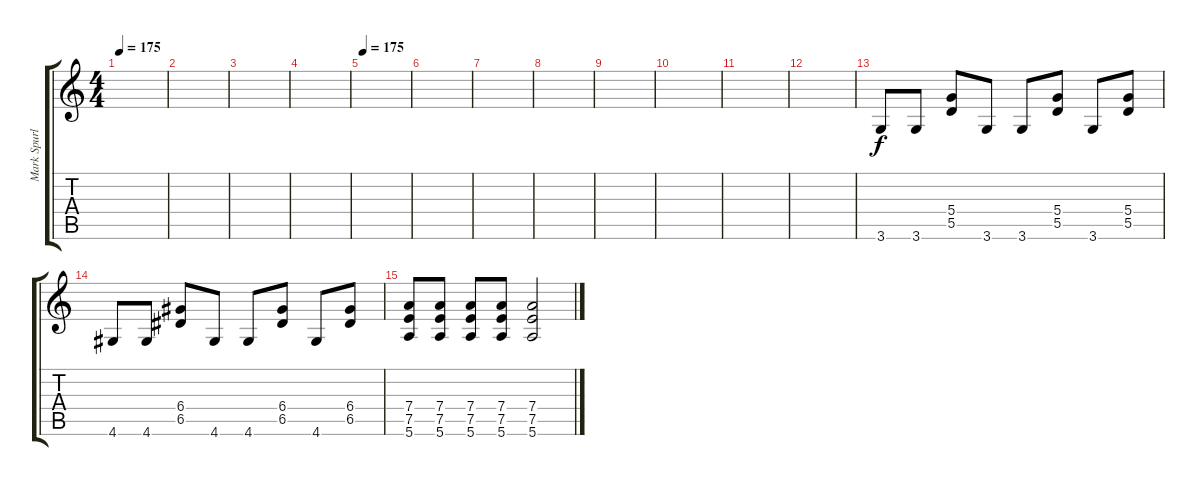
\track ("Mark Spurlock" "Mark Spurl") {instrument distortionguitar}
\staff {score tabs}
\tuning (E4 B3 G3 D3 A2 E2) {hide}
\ts (4 4)
\tempo 175
\clef g2
\ks c
|
|
|
|
\tempo 175
|
|
|
|
|
|
|
|
3.6.8 3.6.8 (5.4 5.5).8 3.6.8 3.6.8 (5.4 5.5).8 3.6.8 (5.4 5.5).8 |
4.6.8 4.6.8 (6.4 6.5).8 4.6.8 4.6.8 (6.4 6.5).8 4.6.8 (6.4 6.5).8 |
(7.4 7.5 5.6).8 (7.4 7.5 5.6).8 (7.4 7.5 5.6).8 (7.4 7.5 5.6).8 (7.4 7.5 5.6).2
